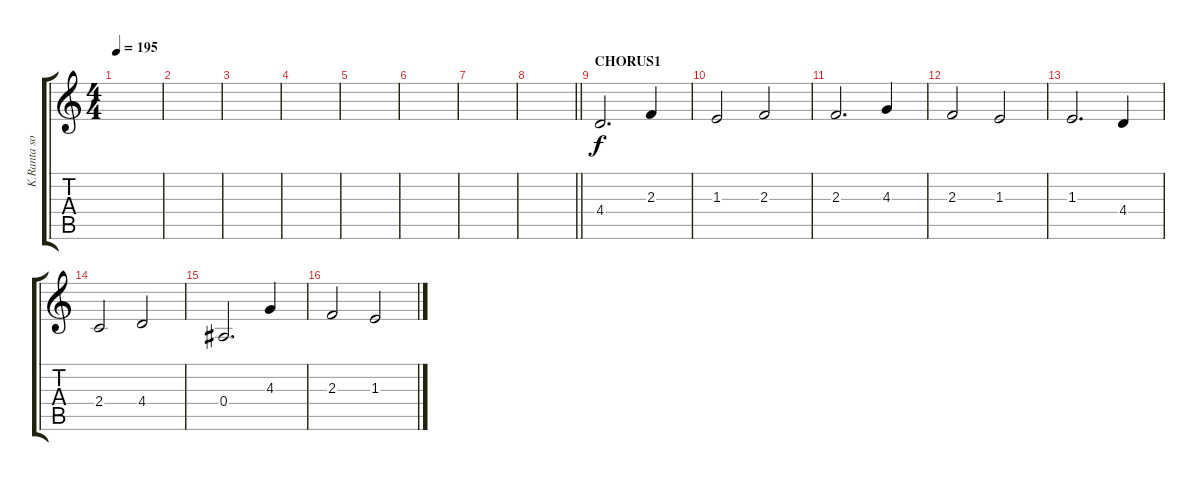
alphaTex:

\track ("K.Ranta solo" "K.Ranta so") {instrument distortionguitar}
\staff {score tabs}
\tuning (C4 G3 Eb3 Bb2 F2 C2) {hide}
\ts (4 4)
\tempo 195
\clef g2
\ks c
|
|
|
|
|
|
|
\barLineRight lightlight
|
\section ("" "CHORUS1")
4.4.2{d} 2.3.4 |
1.3.2 2.3.2 |
2.3.2{d} 4.3.4 |
2.3.2 1.3.2 |
1.3.2{d} 4.4.4 |
2.4.2 4.4.2 |
0.4.2{d} 4.3.4 |
2.3.2 1.3.2
